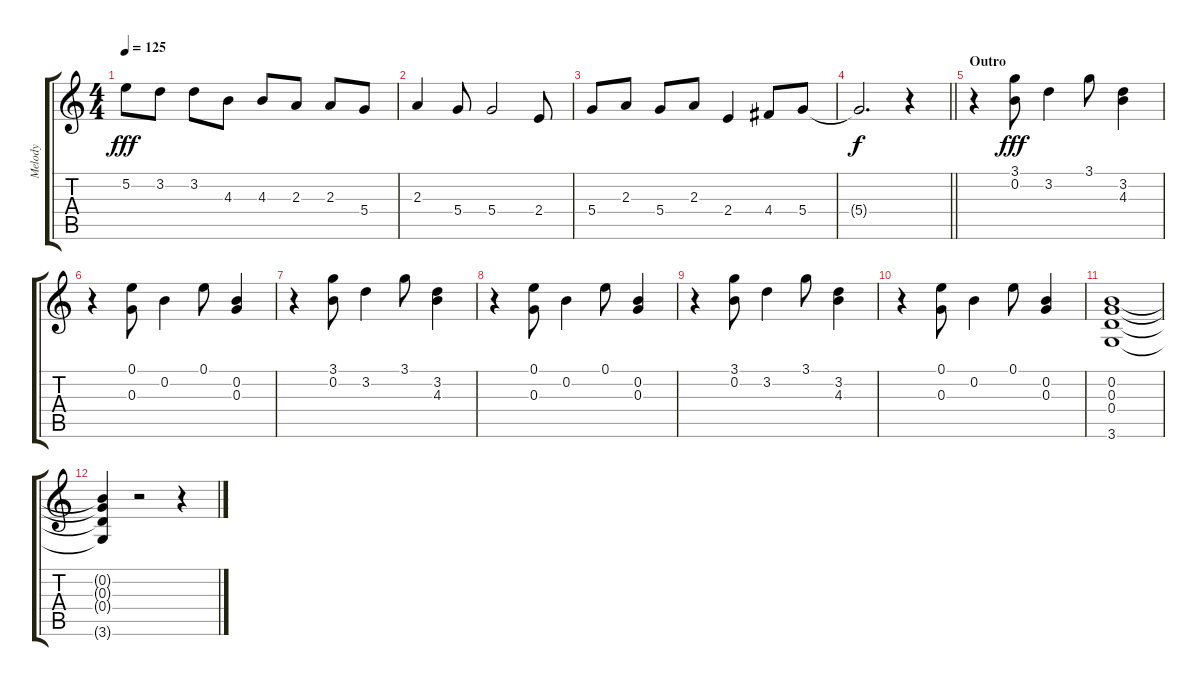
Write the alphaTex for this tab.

\track ("Melody" "Melody") {instrument electricguitarclean}
\staff {score tabs}
\tuning (E4 B3 G3 D3 A2 E2) {hide}
\ts (4 4)
\tempo 125
\clef g2
\ks c
5.2.8{dy fff} 3.2.8 3.2.8 4.3.8 4.3.8 2.3.8 2.3.8 5.4.8 |
2.3.4 5.4.8 5.4.2 2.4.8 |
5.4.8 2.3.8 5.4.8 2.3.8 2.4.4 4.4.8 5.4.8 |
\barLineRight lightlight
5.4{t}.2{d dy f} r.4 |
\section ("" "Outro")
r.4 (3.1 0.2).8{dy fff} 3.2.4 3.1.8 (3.2 4.3).4 |
r.4 (0.1 0.3).8 0.2.4 0.1.8 (0.2 0.3).4 |
r.4 (3.1 0.2).8 3.2.4 3.1.8 (3.2 4.3).4 |
r.4 (0.1 0.3).8 0.2.4 0.1.8 (0.2 0.3).4 |
r.4 (3.1 0.2).8 3.2.4 3.1.8 (3.2 4.3).4 |
r.4 (0.1 0.3).8 0.2.4 0.1.8 (0.2 0.3).4 |
(0.2 0.3 0.4 3.6).1 |
(0.2{t} 0.3{t} 0.4{t} 3.6{t}).4 r.2 r.4
